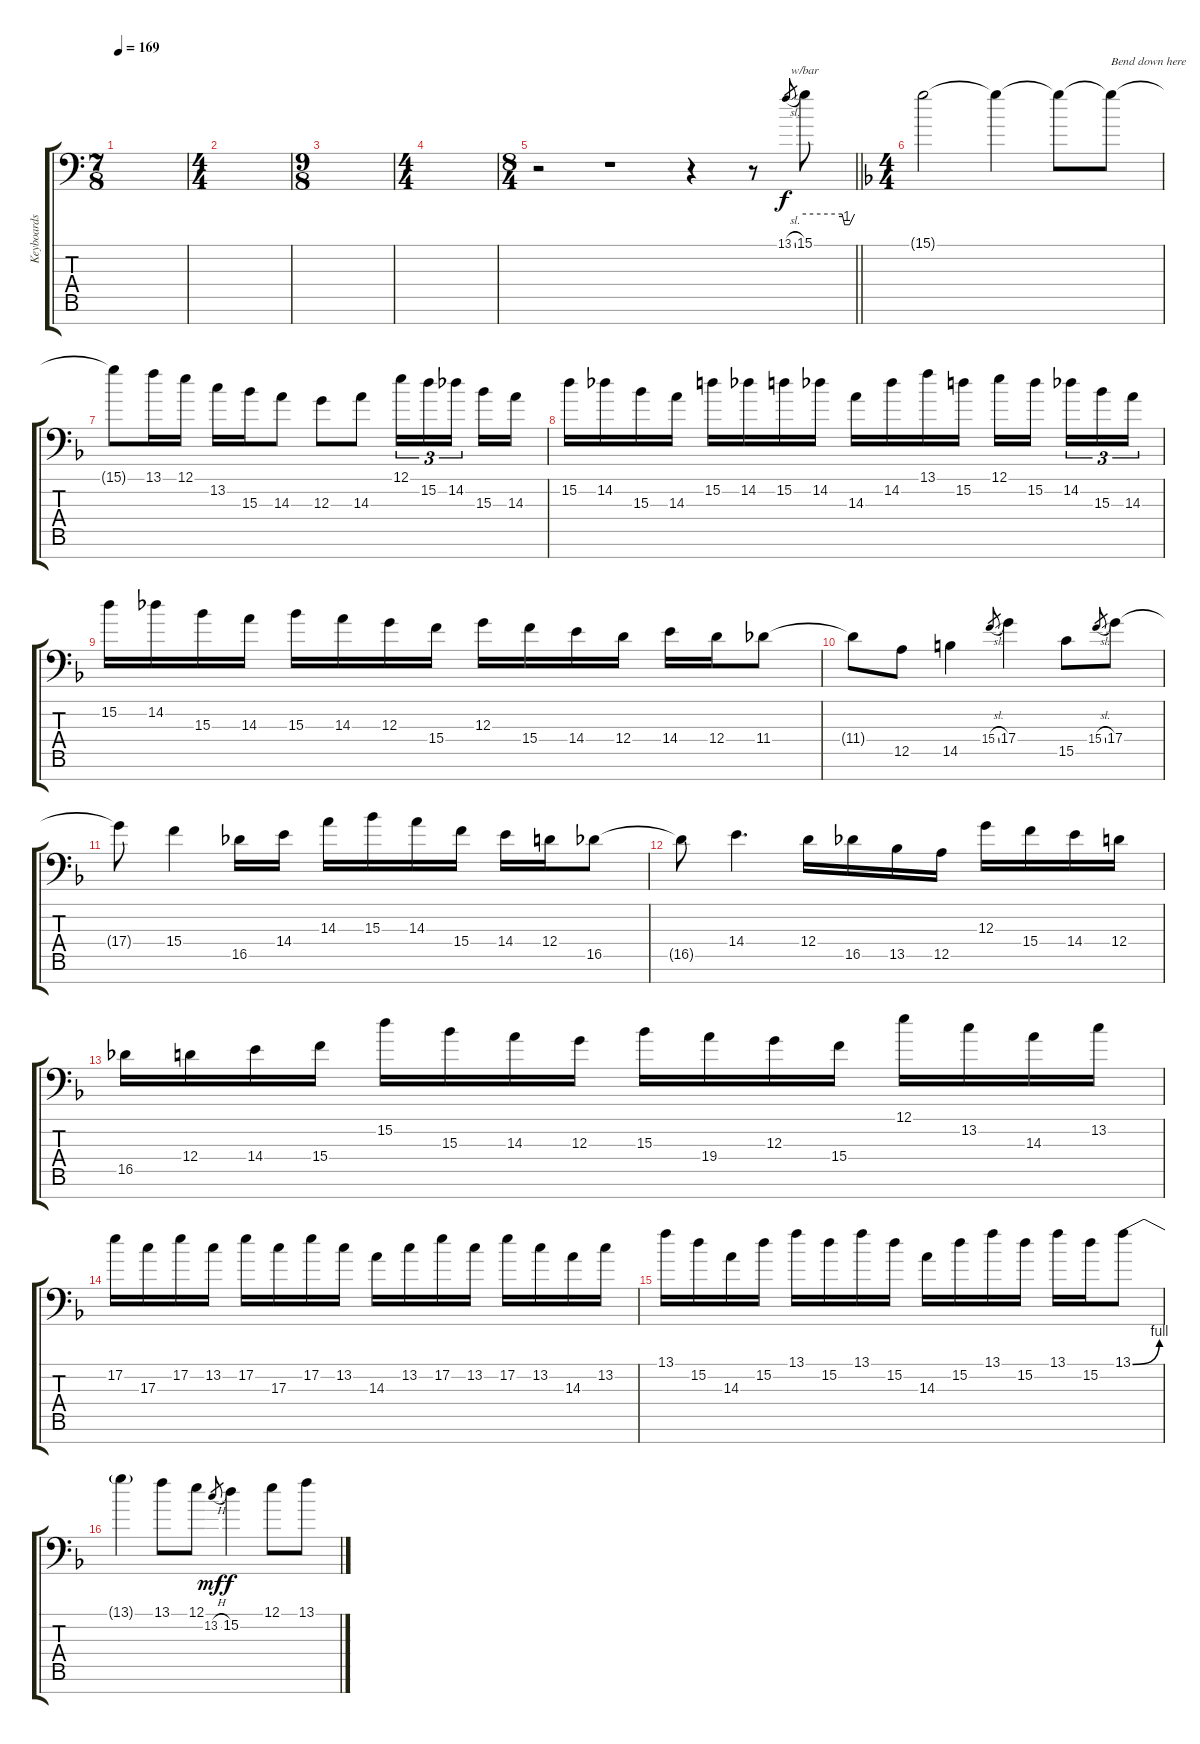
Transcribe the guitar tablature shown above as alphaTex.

\track ("Keyboards 1" "Keyboards ") {instrument rockorgan}
\staff {score tabs}
\tuning (E4 B3 G3 D3 A2 E2 A1) {hide}
\ts (7 8)
\tempo 169
\clef f4
\ks c
|
\ts (4 4)
|
\ts (9 8)
|
\ts (4 4)
|
\ts (8 4)
\barLineRight lightlight
r.2 r.1 r.4{volume 4 balance 10 instrument lead2sawtooth} r.8 13.1{sl}.8{gr} 15.1.8{tbe (custom default 0 0 45 0 48 -4 54 -4 60 0)} |
\ts (4 4)
\ks f
15.1{t}.2 15.1{t}.4 15.1{t}.8 15.1{t}.8{txt "Bend down here"} |
15.1{t}.8 13.1.16 12.1.16 13.2.16 15.3.16 14.3.8 12.3.8 14.3.8 12.1.16{tu (3 2)} 15.2.16{tu (3 2)} 14.2.16{tu (3 2) beam splitsecondary} 15.3.16 14.3.16 |
15.2.16 14.2.16 15.3.16 14.3.16 15.2.16 14.2.16 15.2.16 14.2.16 14.3.16 14.2.16 13.1.16 15.2.16 12.1.16 15.2.16{beam splitsecondary} 14.2.16{tu (3 2)} 15.3.16{tu (3 2)} 14.3.16{tu (3 2)} |
15.2.16 14.2.16 15.3.16 14.3.16 15.3.16 14.3.16 12.3.16 15.4.16 12.3.16 15.4.16 14.4.16 12.4.16 14.4.16 12.4.16 11.4.8 |
11.4{t}.8 12.5.8 14.5.4 15.4{sl}.8{gr} 17.4.4 15.5.8 15.4{sl}.8{gr} 17.4.8 |
17.4{t}.8 15.4.4 16.5.16 14.4.16 14.3.16 15.3.16 14.3.16 15.4.16 14.4.16 12.4.16 16.5.8 |
16.5{t}.8 14.4.4{d} 12.4.16 16.5.16 13.5.16 12.5.16 12.3.16 15.4.16 14.4.16 12.4.16 |
16.5.16 12.4.16 14.4.16 15.4.16 15.2.16 15.3.16 14.3.16 12.3.16 15.3.16 19.4.16 12.3.16 15.4.16 12.1.16 13.2.16 14.3.16 13.2.16 |
17.2.16 17.3.16 17.2.16 13.2.16 17.2.16 17.3.16 17.2.16 13.2.16 14.3.16 13.2.16 17.2.16 13.2.16 17.2.16 13.2.16 14.3.16 13.2.16 |
13.1.16 15.2.16 14.3.16 15.2.16 13.1.16 15.2.16 13.1.16 15.2.16 14.3.16 15.2.16 13.1.16 15.2.16 13.1.16 15.2.16 13.1{be (bend 0 0 60 4)}.8 |
13.1{t}.4 13.1.8 12.1.8 13.2{h}.8{gr dy mf} 15.2.4{dy f} 12.1.8 13.1.8
